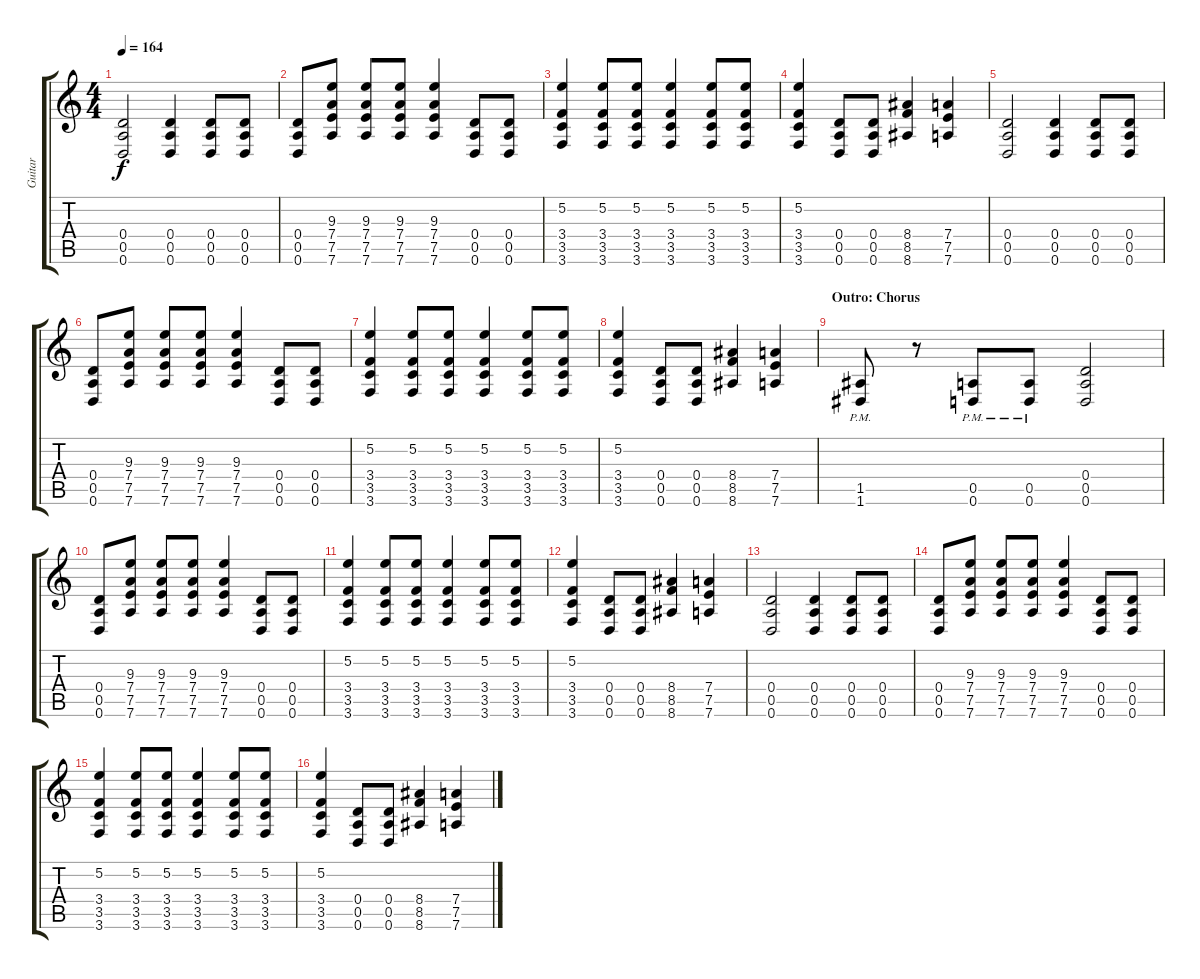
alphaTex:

\track ("Guitar" "Guitar") {instrument distortionguitar}
\staff {score tabs}
\tuning (E4 B3 G3 D3 A2 D2) {hide}
\ts (4 4)
\tempo 164
\clef g2
\ks c
(0.4 0.5 0.6).2{dy f} (0.4 0.5 0.6).4 (0.4 0.5 0.6).8 (0.4 0.5 0.6).8 |
(0.4 0.5 0.6).8 (9.3 7.4 7.5 7.6).8 (9.3 7.4 7.5 7.6).8 (9.3 7.4 7.5 7.6).8 (9.3 7.4 7.5 7.6).4 (0.4 0.5 0.6).8 (0.4 0.5 0.6).8 |
(5.2 3.4 3.5 3.6).4 (5.2 3.4 3.5 3.6).8 (5.2 3.4 3.5 3.6).8 (5.2 3.4 3.5 3.6).4 (5.2 3.4 3.5 3.6).8 (5.2 3.4 3.5 3.6).8 |
(5.2 3.4 3.5 3.6).4 (0.4 0.5 0.6).8 (0.4 0.5 0.6).8 (8.4 8.5 8.6).4 (7.4 7.5 7.6).4 |
(0.4 0.5 0.6).2 (0.4 0.5 0.6).4 (0.4 0.5 0.6).8 (0.4 0.5 0.6).8 |
(0.4 0.5 0.6).8 (9.3 7.4 7.5 7.6).8 (9.3 7.4 7.5 7.6).8 (9.3 7.4 7.5 7.6).8 (9.3 7.4 7.5 7.6).4 (0.4 0.5 0.6).8 (0.4 0.5 0.6).8 |
(5.2 3.4 3.5 3.6).4 (5.2 3.4 3.5 3.6).8 (5.2 3.4 3.5 3.6).8 (5.2 3.4 3.5 3.6).4 (5.2 3.4 3.5 3.6).8 (5.2 3.4 3.5 3.6).8 |
(5.2 3.4 3.5 3.6).4 (0.4 0.5 0.6).8 (0.4 0.5 0.6).8 (8.4 8.5 8.6).4 (7.4 7.5 7.6).4 |
\section ("" "Outro: Chorus")
(1.5{pm} 1.6{pm}).8 r.8 (0.5{pm} 0.6{pm}).8 (0.5{pm} 0.6{pm}).8 (0.4 0.5 0.6).2 |
(0.4 0.5 0.6).8 (9.3 7.4 7.5 7.6).8 (9.3 7.4 7.5 7.6).8 (9.3 7.4 7.5 7.6).8 (9.3 7.4 7.5 7.6).4 (0.4 0.5 0.6).8 (0.4 0.5 0.6).8 |
(5.2 3.4 3.5 3.6).4 (5.2 3.4 3.5 3.6).8 (5.2 3.4 3.5 3.6).8 (5.2 3.4 3.5 3.6).4 (5.2 3.4 3.5 3.6).8 (5.2 3.4 3.5 3.6).8 |
(5.2 3.4 3.5 3.6).4 (0.4 0.5 0.6).8 (0.4 0.5 0.6).8 (8.4 8.5 8.6).4 (7.4 7.5 7.6).4 |
(0.4 0.5 0.6).2 (0.4 0.5 0.6).4 (0.4 0.5 0.6).8 (0.4 0.5 0.6).8 |
(0.4 0.5 0.6).8 (9.3 7.4 7.5 7.6).8 (9.3 7.4 7.5 7.6).8 (9.3 7.4 7.5 7.6).8 (9.3 7.4 7.5 7.6).4 (0.4 0.5 0.6).8 (0.4 0.5 0.6).8 |
(5.2 3.4 3.5 3.6).4 (5.2 3.4 3.5 3.6).8 (5.2 3.4 3.5 3.6).8 (5.2 3.4 3.5 3.6).4 (5.2 3.4 3.5 3.6).8 (5.2 3.4 3.5 3.6).8 |
(5.2 3.4 3.5 3.6).4 (0.4 0.5 0.6).8 (0.4 0.5 0.6).8 (8.4 8.5 8.6).4 (7.4 7.5 7.6).4
